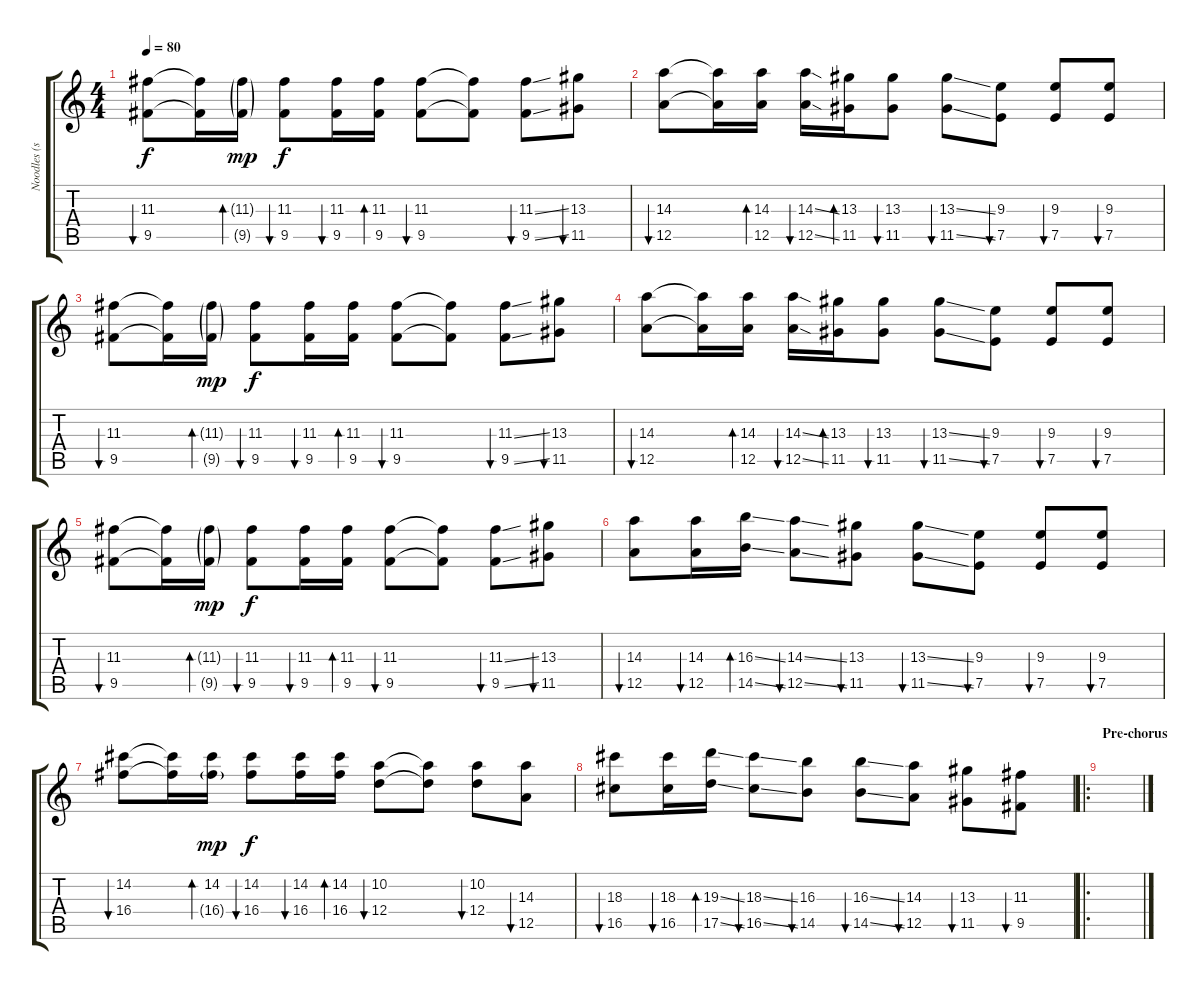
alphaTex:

\track ("Noodles (solo guitar)" "Noodles (s") {instrument distortionguitar}
\staff {score tabs}
\tuning (E4 B3 G3 D3 A2 E2) {hide}
\ts (4 4)
\tempo 80
\clef g2
\ks c
(11.3 9.5).8{bu 60 dy f instrument distortionguitar} (11.3{t} 9.5{t}).16 (11.3{g} 9.5{g}).16{bd 60 dy mp} (11.3 9.5).8{bu 60 dy f} (11.3 9.5).16{bu 60} (11.3 9.5).16{bd 60} (11.3 9.5).8{bu 60} (11.3{t} 9.5{t}).8 (11.3{ss} 9.5{ss}).8{bu 60} (13.3 11.5).8{bu 60} |
(14.3 12.5).8{bu 60} (14.3{t} 12.5{t}).16 (14.3 12.5).16{bd 60} (14.3{ss} 12.5{ss}).16{bu 60} (13.3 11.5).16{bd 60} (13.3 11.5).8{bu 60} (13.3{ss} 11.5{ss}).8{bu 60} (9.3 7.5).8{bu 60} (9.3 7.5).8{bu 60} (9.3 7.5).8{bu 60} |
(11.3 9.5).8{bu 60} (11.3{t} 9.5{t}).16 (11.3{g} 9.5{g}).16{bd 60 dy mp} (11.3 9.5).8{bu 60 dy f} (11.3 9.5).16{bu 60} (11.3 9.5).16{bd 60} (11.3 9.5).8{bu 60} (11.3{t} 9.5{t}).8 (11.3{ss} 9.5{ss}).8{bu 60} (13.3 11.5).8{bu 60} |
(14.3 12.5).8{bu 60} (14.3{t} 12.5{t}).16 (14.3 12.5).16{bd 60} (14.3{ss} 12.5{ss}).16{bu 60} (13.3 11.5).16{bd 60} (13.3 11.5).8{bu 60} (13.3{ss} 11.5{ss}).8{bu 60} (9.3 7.5).8{bu 60} (9.3 7.5).8{bu 60} (9.3 7.5).8{bu 60} |
(11.3 9.5).8{bu 60} (11.3{t} 9.5{t}).16 (11.3{g} 9.5{g}).16{bd 60 dy mp} (11.3 9.5).8{bu 60 dy f} (11.3 9.5).16{bu 60} (11.3 9.5).16{bd 60} (11.3 9.5).8{bu 60} (11.3{t} 9.5{t}).8 (11.3{ss} 9.5{ss}).8{bu 60} (13.3 11.5).8{bu 60} |
(14.3 12.5).8{bu 60} (14.3 12.5).16{bu 60} (16.3{ss} 14.5{ss}).16{bd 60} (14.3{ss} 12.5{ss}).8{bu 60} (13.3 11.5).8{bu 60} (13.3{ss} 11.5{ss}).8{bu 60} (9.3 7.5).8{bu 60} (9.3 7.5).8{bu 60} (9.3 7.5).8{bu 60} |
(14.2 16.4).8{bu 60} (14.2{t} 16.4{t}).16 (14.2 16.4{g}).16{bd 60 dy mp} (14.2 16.4).8{bu 60 dy f} (14.2 16.4).16{bu 60} (14.2 16.4).16{bd 60} (10.2 12.4).8{bu 60} (10.2{t} 12.4{t}).8 (10.2 12.4).8{bu 60} (14.3 12.5).8{bu 60} |
(18.3 16.5).8{bu 60} (18.3 16.5).16{bu 60} (19.3{ss} 17.5{ss}).16{bd 60} (18.3{ss} 16.5{ss}).8{bu 60} (16.3 14.5).8{bu 60} (16.3{ss} 14.5{ss}).8{bu 60} (14.3 12.5).8{bu 60} (13.3 11.5).8{bu 60} (11.3 9.5).8{bu 60} |
\ro
\section ("" "Pre-chorus")
